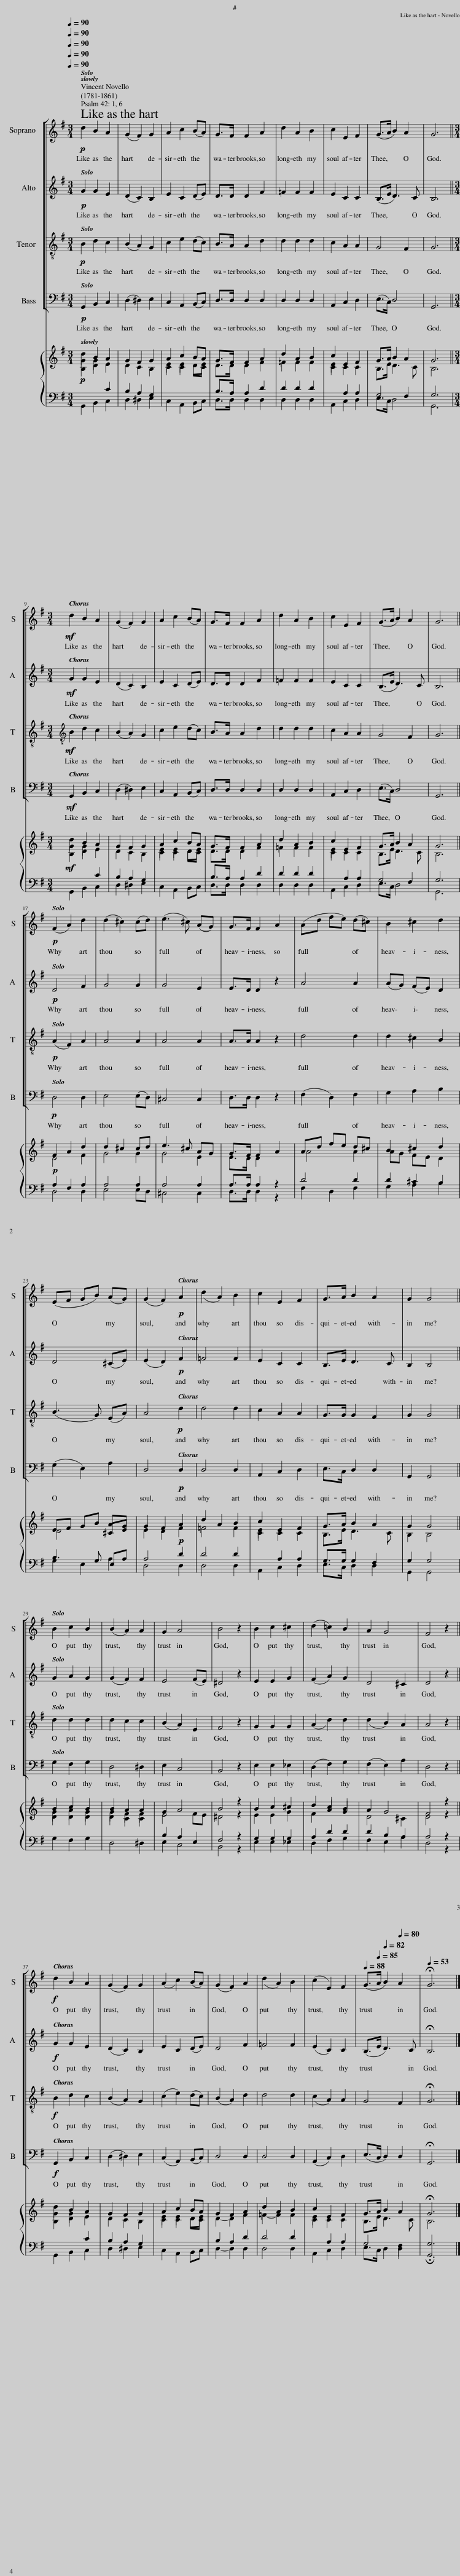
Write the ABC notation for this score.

X:1
%%score [ 1 2 3 4 ] { ( 5 6 ) | ( 7 8 ) }
L:1/8
Q:1/4=90
M:3/4
I:linebreak $
K:G
V:1 treble
V:2 treble
V:3 treble-8
V:4 bass
V:5 treble
V:6 treble
V:7 bass
V:8 bass
V:1
!p! d2 B2 A2 | (G2 F2) G2 | A2 c2 (BA) | G>F F2 A2 | d2 A2 B2 | %5
 c2 E2 F2 | (G>A B2) A2 | G6 ||$[M:3/4]!mf! d2 B2 A2 | (G2 F2) G2 | %10
 A2 c2 (BA) | G>F F2 A2 | d2 A2 B2 | c2 E2 F2 | (G>A B2) A2 | %15
 G6 ||$!p! (F2 A2) d2 | (d2 ^c2) (cd) | (e3 ^c) (AG) | G>F F2 A2 | %20
 (Ad fe) (d^c) | B2 ^c2 d2 |$ (EF GB) (AG) | (G2 F2)!p! A2 | (d2 A2) B2 | %25
 c2 E2 F2 | G>A B2 A2 | G2 G4 ||$ B2 c2 B2 | (B2 A2) A2 | %30
 G2 A4 | B4 z2 | B2 c2 ^c2 | (d2 =c2) B2 | A2 G4 | %35
 F4 z2 ||$!f! d2 B2 A2 | (G2 F2) G2 | (A2 c2) (BA) | (G2 F2) A2 | %40
 (d2 A2) B2 | (c2 E2) F2 |[Q:1/4=88] (G>[Q:1/4=85]A[Q:1/4=82] B2)[Q:1/4=80] A2 |[Q:1/4=53] !fermata!G6 |] %44
V:2
!p! G2 G2 E2 | (D2 C2) B,2 | E2 C2 (DE) | D>D D2 F2 | =F2 F2 F2 | %5
 E2 C2 C2 | (B,>E D3) C | B,6 ||$[M:3/4]!mf! G2 G2 E2 | (D2 C2) B,2 | %10
 E2 C2 (DE) | D>D D2 F2 | =F2 F2 F2 | E2 C2 C2 | (B,>E D3) C | %15
 B,6 ||$!p! D4 F2 | G4 G2 | G4 E2 | E>D D2 z2 | %20
 A4 A2 | (AG) (FE) D2 |$ D4 (^CE) | (E2 D2)!p! F2 | =F4 F2 | %25
 E2 C2 C2 | B,>E D3 C | B,2 B,4 ||$ G2 A2 G2 | (G2 F2) F2 | %30
 E4 (FE) | ^D4 z2 | E2 E2 G2 | (F2 A2) G2 | D4 ^C2 | %35
 D4 z2 ||$!f! G2 G2 E2 | (D2 C2) B,2 | E2 C2 (DE) | D4 F2 | %40
 =F4 F2 | (E2 C2) C2 | (B,>E D3) C | !fermata!B,6 |] %44
V:3
!p! B2 d2 c2 | (B2 A2) G2 | c2 e2 (dc) | B>A A2 d2 | d2 d2 d2 | %5
 c2 A2 A2 | G4 F2 | G6 ||$[M:3/4][K:treble-8]!mf! B2 d2 c2 | (B2 A2) G2 | %10
 c2 e2 (dc) | B>A A2 d2 | d2 d2 d2 | c2 A2 A2 | G4 F2 | %15
 G6 ||$!p! (A2 F2) A2 | A4 A2 | A4 A2 | A>A A2 z2 | %20
 d4 d2 | d2 ^c2 B2 |$ (B3 G) (EA) | A4!p! d2 | d4 d2 | %25
 c2 A2 A2 | G>G G2 F2 | G2 G4 ||$ d2 d2 d2 | d2 c2 c2 | %30
 (B2 A2) E2 | F4 z2 | G2 G2 G2 | (A2 d2) d2 | (d2 B2) A2 | %35
 A4 z2 ||$!f! B2 d2 c2 | (B2 A2) G2 | (c2 e2) (dc) | (B2 A2) d2 | %40
 d4 d2 | (c2 A2) A2 | G4 F2 | !fermata!G6 |] %44
V:4
!p! G,,2 B,,2 C,2 | (D,2 ^D,2) E,2 | C,2 A,,2 (B,,C,) | D,>D, D,2 D,2 | D,2 D,2 D,2 | %5
 A,,2 C,2 D,2 | (E,>C,) D,4 | G,,6 ||$[M:3/4]!mf! G,,2 B,,2 C,2 | (D,2 ^D,2) E,2 | %10
 C,2 A,,2 (B,,C,) | D,>D, D,2 D,2 | D,2 D,2 D,2 | A,,2 C,2 D,2 | (E,>C,) D,4 | %15
 G,,6 ||$!p! D,4 D,2 | E,4 (E,D,) | ^C,4 C,2 | D,>D, D,2 z2 | %20
 (F,2 D,2) F,2 | G,2 A,2 B,2 |$ (G,2 E,2) A,2 | D,4!p! D,2 | D,4 D,2 | %25
 A,,2 C,2 D,2 | E,>C, D,2 D,2 | G,,2 G,,4 ||$ G,2 F,2 G,2 | D,4 ^D,2 | %30
 E,2 C,4 | B,,4 z2 | E,2 E,2 _E,2 | (D,2 F,2) G,2 | (F,2 E,2) A,2 | %35
 D,4 z2 ||$!f! G,,2 B,,2 C,2 | (D,2 ^D,2) E,2 | (C,2 A,,2) (B,,C,) | D,4 D,2 | %40
 D,4 D,2 | (A,,2 C,2) D,2 | (E,>C, D,2) D,2 | !fermata!G,,6 |] %44
V:5
!p! d2 B2 A2 | G2 F2 G2 | A2 c2 BA | G>F F2 A2 | d2 A2 B2 | %5
 c2 E2 F2 | G>A B2 A2 | G6 ||$[M:3/4]!mf! d2 B2 A2 | G2 F2 G2 | %10
 A2 c2 BA | G>F F2 A2 | d2 A2 B2 | c2 E2 F2 | G>A B2 A2 | %15
 G6 ||$!p! F2 A2 d2 | d2 ^c2 cd | e3 ^c AG | G>F F2 A2 | %20
 Ad fe d^c | B2 ^c2 d2 |$ EF GB AG | G2 F2!p! A2 | d2 A2 B2 | %25
 c2 E2 F2 | G>A B2 A2 | G2 G4 ||$ B2 c2 B2 | B2 A2 A2 | %30
 G2 A4 | B4 z2 | B2 c2 ^c2 | d2 c2 B2 | A2 G4 | %35
 F4 z2 ||$ d2 B2 A2 | G2 F2 G2 | A2 c2 BA | G2 F2 A2 | %40
 d2 A2 B2 | c2 E2 F2 | G>A B2 A2 | !fermata!G6 |] %44
V:6
 G2 G2 E2 | D2 C2 B,2 | E2 C2 DE | D>D D2 F2 | =F2 F2 F2 | %5
 E2 C2 C2 | B,>E D3 C | B,6 ||$[M:3/4] G2 G2 E2 | D2 C2 B,2 | %10
 E2 C2 DE | D>D D2 F2 | =F2 F2 F2 | E2 C2 C2 | B,>E D3 C | %15
 B,6 ||$ D4 F2 | G4 G2 | G4 E2 | E>D D2 x2 | %20
 A4 A2 | AG FE D2 |$ D4 ^CE | E2 D2 F2 | =F4 F2 | %25
 E2 C2 C2 | B,>E D3 C | B,2 B,4 ||$ G2 A2 G2 | G2 F2 F2 | %30
 E4 FE | ^D4 z2 | E2 E2 G2 | F2 A2 G2 | D4 ^C2 | %35
 D4 z2 ||$ G2 G2 E2 | D2 C2 B,2 | E2 C2 DE | D2- D2 F2 | %40
 =F2- F2 F2 | E2 C2 C2 | B,>E D3 C | B,6 |] %44
V:7
[I:staff -1] B,2 D2[I:staff +1] C2 | B,2 A,2 G,2 |[I:staff -1] C2 E2 DC |[I:staff +1] B,>A, A,2 D2 | D2 D2 D2 | %5
[I:staff -1] C2[I:staff +1] A,2 A,2 | G,4 F,2 | G,6 ||$[M:3/4][I:staff -1] B,2 D2[I:staff +1] C2 | B,2 A,2 G,2 | %10
[I:staff -1] C2 E2 DC |[I:staff +1] B,>A, A,2 D2 | D2 D2 D2 |[I:staff -1] C2[I:staff +1] A,2 A,2 | G,4 F,2 | %15
 G,6 ||$ A,2 F,2 A,2 | A,4 A,2 | A,4 A,2 | A,>A, A,2 z2 | %20
 D4 D2 | D2 ^C2 B,2 |$ B,3 G, E,A, | A,4 D2 | D4 D2 | %25
[I:staff -1] C2[I:staff +1] A,2 A,2 | G,>G, G,2 F,2 | G,2 G,4 ||$[I:staff -1] D2 D2 D2 | D2 C2 C2 | %30
[I:staff +1] B,2 A,2 E,2 | F,4 z2 | G,2 G,2 G,2 | A,2 D2 D2 | D2 B,2 A,2 | %35
 A,4 z2 ||$[I:staff -1] B,2 D2[I:staff +1] C2 | B,2 A,2 G,2 |[I:staff -1] C2 E2 DC |[I:staff +1] B,2 A,2 D2 | %40
 D4 D2 |[I:staff -1] C2[I:staff +1] A,2 A,2 | G,4 F,2 | G,6 |] %44
V:8
 G,,2 B,,2 C,2 | D,2 ^D,2 E,2 | C,2 A,,2 B,,C, | D,>D, D,2 D,2 | D,2 D,2 D,2 | %5
 A,,2 C,2 D,2 | E,>C, D,4 | G,,6 ||$[M:3/4] G,,2 B,,2 C,2 | D,2 ^D,2 E,2 | %10
 C,2 A,,2 B,,C, | D,>D, D,2 D,2 | D,2 D,2 D,2 | A,,2 C,2 D,2 | E,>C, D,4 | %15
 G,,6 ||$ D,4 D,2 | E,4 E,D, | ^C,4 C,2 | D,>D, D,2 z2 | %20
 F,2 D,2 F,2 | G,2 A,2 B,2 |$ G,2 E,2 A,2 | D,4 D,2 | D,4 D,2 | %25
 A,,2 C,2 D,2 | E,>C, D,2 D,2 | G,,2 G,,4 ||$ G,2 F,2 G,2 | D,4 ^D,2 | %30
 E,2 C,4 | B,,4 z2 | E,2 E,2 _E,2 | D,2 F,2 G,2 | F,2 E,2 A,2 | %35
 D,4 z2 ||$ G,,2 B,,2 C,2 | D,2 ^D,2 E,2 | C,2 A,,2 B,,C, | D,2- D,2 D,2 | %40
 D,4 D,2 | A,,2 C,2 D,2 | E,>C, D,2 D,2 | !fermata!G,,6 |] %44
